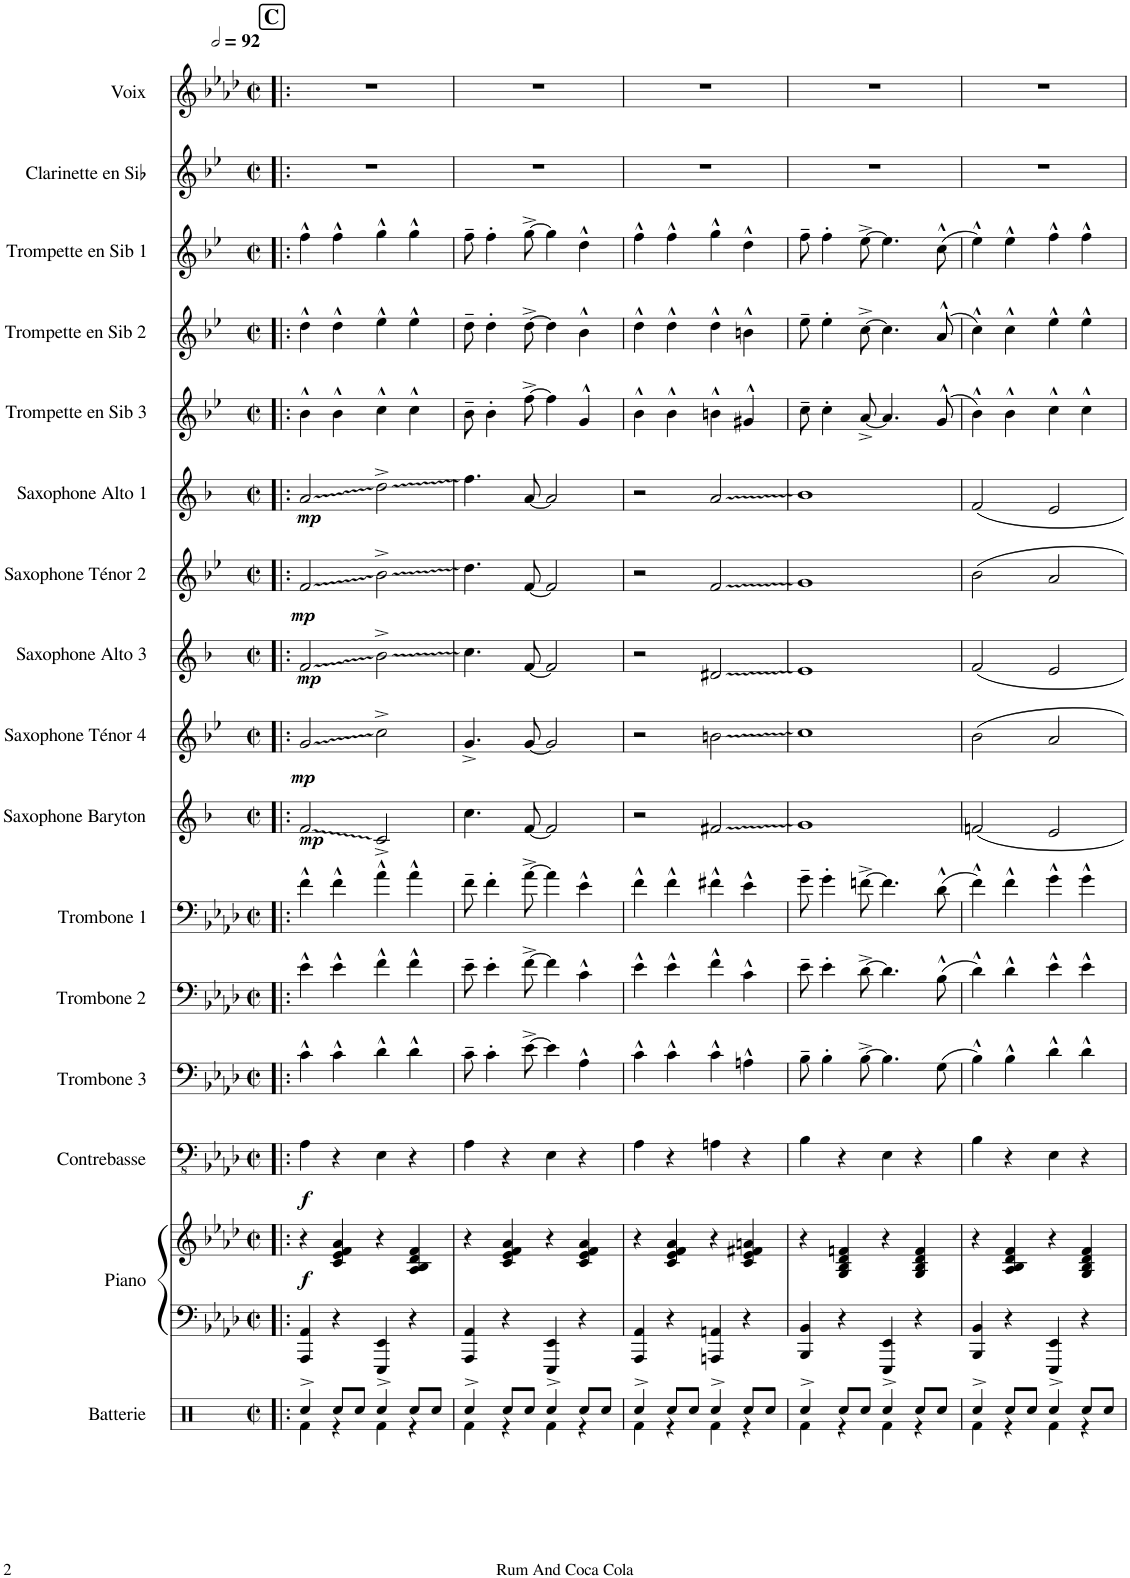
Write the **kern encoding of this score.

**kern	**kern	**kern	**dynam	**kern	**dynam	**kern	**kern	**kern	**kern	**dynam	**kern	**dynam	**kern	**dynam	**kern	**dynam	**kern	**dynam	**kern	**kern	**kern	**kern	**kern
*part16	*part15	*part15	*part15	*part14	*part14	*part13	*part12	*part11	*part10	*part10	*part9	*part9	*part8	*part8	*part7	*part7	*part6	*part6	*part5	*part4	*part3	*part2	*part1
*staff17	*staff16	*staff15	*staff15/16	*staff14	*staff14	*staff13	*staff12	*staff11	*staff10	*staff10	*staff9	*staff9	*staff8	*staff8	*staff7	*staff7	*staff6	*staff6	*staff5	*staff4	*staff3	*staff2	*staff1
*I"Batterie	*I"Piano	*	*	*I"Contrebasse	*	*I"Trombone 3	*I"Trombone 2	*I"Trombone 1	*I"Saxophone Baryton	*	*I"Saxophone Ténor 4	*	*I"Saxophone Alto 3	*	*I"Saxophone Ténor 2	*	*I"Saxophone Alto 1	*	*I"Trompette en Sib 3	*I"Trompette en Sib 2	*I"Trompette en Sib 1	*I"Clarinette en Sib	*I"Voix
*I'Batt.	*I'Pia.	*	*	*I'Cb.	*	*I'Tbn. 3	*I'Tbn. 2	*I'Tbn. 1	*I'Sax. Bar.	*	*I'Sax. T. 4	*	*I'Sax. A. 3	*	*I'Sax. T. 2	*	*I'Sax. A. 1	*	*I'Tromp. Sib 3	*I'Tromp. Sib 2	*I'Tromp. Sib 1	*I'Clar. Sib	*I'Vx.
*clefX	*clefF4	*clefG2	*	*clefFv4	*	*clefF4	*clefF4	*clefF4	*clefG2	*	*clefG2	*	*clefG2	*	*clefG2	*	*clefG2	*	*clefG2	*clefG2	*clefG2	*clefG2	*clefG2
*	*	*	*	*Trd7c12	*	*	*	*	*Trd12c21	*	*Trd8c14	*	*Trd5c9	*	*Trd8c14	*	*Trd5c9	*	*Trd1c2	*Trd1c2	*Trd1c2	*Trd1c2	*
*k[]	*k[b-e-a-d-]	*k[b-e-a-d-]	*	*k[b-e-a-d-]	*	*k[b-e-a-d-]	*k[b-e-a-d-]	*k[b-e-a-d-]	*k[b-]	*	*k[b-e-]	*	*k[b-]	*	*k[b-e-]	*	*k[b-]	*	*k[b-e-]	*k[b-e-]	*k[b-e-]	*k[b-e-]	*k[b-e-a-d-]
*M2/2	*M2/2	*M2/2	*	*M2/2	*	*M2/2	*M2/2	*M2/2	*M2/2	*	*M2/2	*	*M2/2	*	*M2/2	*	*M2/2	*	*M2/2	*M2/2	*M2/2	*M2/2	*M2/2
*met(c|)	*met(c|)	*met(c|)	*	*met(c|)	*	*met(c|)	*met(c|)	*met(c|)	*met(c|)	*	*met(c|)	*	*met(c|)	*	*met(c|)	*	*met(c|)	*	*met(c|)	*met(c|)	*met(c|)	*met(c|)	*met(c|)
*MM184	*MM184	*MM184	*	*MM184	*	*MM184	*MM184	*MM184	*MM184	*	*MM184	*	*MM184	*	*MM184	*	*MM184	*	*MM184	*MM184	*MM184	*MM184	*MM184
!!LO:REH:place=s1:a:B:cj:fs=14:t=C
=1!|:	=1!|:	=1!|:	=1!|:	=1!|:	=1!|:	=1!|:	=1!|:	=1!|:	=1!|:	=1!|:	=1!|:	=1!|:	=1!|:	=1!|:	=1!|:	=1!|:	=1!|:	=1!|:	=1!|:	=1!|:	=1!|:	=1!|:	=1!|:
*^	*	*	*	*	*	*	*	*	*	*	*	*	*	*	*	*	*	*	*	*	*	*	*
!	!	!	!	!LO:DY:b	!	!LO:DY:b	!	!	!	!	!LO:DY:b	!	!LO:DY:b	!	!LO:DY:b	!	!LO:DY:b	!	!LO:DY:b	!	!	!	!	!
4Rcc^/	4Rf\	4AAA-/ 4AA-/	4r	f	4AA-\	f	4c^^\	4e-^^\	4f^^\	2f/	mp	2g/	mp	2f/	mp	2f/	mp	2a/	mp	4b-^^\	4dd^^\	4ff^^\	1r	1r
8Rcc/L	4r	4r	4c/ 4e-/ 4f/ 4a-/	.	4r	.	4c^^\	4e-^^\	4f^^\	.	.	.	.	.	.	.	.	.	.	4b-^^\	4dd^^\	4ff^^\	.	.
8Rcc/J	.	.	.	.	.	.	.	.	.	.	.	.	.	.	.	.	.	.	.	.	.	.	.	.
4Rcc^/	4Rf\	4EEE-/ 4EE-/	4r	.	4EE-\	.	4d-^^\	4f^^\	4a-^^\	2c^/	.	2cc^\	.	2b-^\	.	2b-^\	.	2dd^\	.	4cc^^\	4ee-^^\	4gg^^\	.	.
8Rcc/L	4r	4r	4A-/ 4B-/ 4d-/ 4f/	.	4r	.	4d-^^\	4f^^\	4a-^^\	.	.	.	.	.	.	.	.	.	.	4cc^^\	4ee-^^\	4gg^^\	.	.
8Rcc/J	.	.	.	.	.	.	.	.	.	.	.	.	.	.	.	.	.	.	.	.	.	.	.	.
=2	=2	=2	=2	=2	=2	=2	=2	=2	=2	=2	=2	=2	=2	=2	=2	=2	=2	=2	=2	=2	=2	=2	=2	=2
4Rcc^/	4Rf\	4AAA-/ 4AA-/	4r	.	4AA-\	.	8c~\	8e-~\	8f~\	4.cc\	.	4.g^/	.	4.cc\	.	4.dd\	.	4.ff\	.	8b-~\	8dd~\	8ff~\	1r	1r
.	.	.	.	.	.	.	4c'\	4e-'\	4f'\	.	.	.	.	.	.	.	.	.	.	4b-'\	4dd'\	4ff'\	.	.
8Rcc/L	4r	4r	4c/ 4e-/ 4f/ 4a-/	.	4r	.	.	.	.	.	.	.	.	.	.	.	.	.	.	.	.	.	.	.
8Rcc/J	.	.	.	.	.	.	[8e-^\	[8f^\	[8a-^\	[8f/	.	[8g/	.	[8f/	.	[8f/	.	[8a/	.	[8ff^\	[8dd^\	[8gg^\	.	.
4Rcc^/	4Rf\	4EEE-/ 4EE-/	4r	.	4EE-\	.	4e-\]	4f\]	4a-\]	2f/]	.	2g/]	.	2f/]	.	2f/]	.	2a/]	.	4ff\]	4dd\]	4gg\]	.	.
8Rcc/L	4r	4r	4c/ 4e-/ 4f/ 4a-/	.	4r	.	4A-^^\	4c^^\	4e-^^\	.	.	.	.	.	.	.	.	.	.	4g^^/	4b-^^\	4dd^^\	.	.
8Rcc/J	.	.	.	.	.	.	.	.	.	.	.	.	.	.	.	.	.	.	.	.	.	.	.	.
=3	=3	=3	=3	=3	=3	=3	=3	=3	=3	=3	=3	=3	=3	=3	=3	=3	=3	=3	=3	=3	=3	=3	=3	=3
4Rcc^/	4Rf\	4AAA-/ 4AA-/	4r	.	4AA-\	.	4c^^\	4e-^^\	4f^^\	2r	.	2r	.	2r	.	2r	.	2r	.	4b-^^\	4dd^^\	4ff^^\	1r	1r
8Rcc/L	4r	4r	4c/ 4e-/ 4f/ 4a-/	.	4r	.	4c^^\	4e-^^\	4f^^\	.	.	.	.	.	.	.	.	.	.	4b-^^\	4dd^^\	4ff^^\	.	.
8Rcc/J	.	.	.	.	.	.	.	.	.	.	.	.	.	.	.	.	.	.	.	.	.	.	.	.
4Rcc^/	4Rf\	4AAAn/ 4AAn/	4r	.	4AAn\	.	4c^^\	4f^^\	4f#X^^\	2f#X/	.	2bn\	.	2d#X/	.	2f/	.	2a/	.	4bn^^\	4dd^^\	4gg^^\	.	.
8Rcc/L	4r	4r	4c/ 4e-/ 4f#X/ 4an/	.	4r	.	4An^^\	4c^^\	4e-^^\	.	.	.	.	.	.	.	.	.	.	4g#X^^/	4bn^^\	4dd^^\	.	.
8Rcc/J	.	.	.	.	.	.	.	.	.	.	.	.	.	.	.	.	.	.	.	.	.	.	.	.
=4	=4	=4	=4	=4	=4	=4	=4	=4	=4	=4	=4	=4	=4	=4	=4	=4	=4	=4	=4	=4	=4	=4	=4	=4
4Rcc^/	4Rf\	4BBB-/ 4BB-/	4r	.	4BB-\	.	8B-~\	8e-~\	8g~\	1g	.	1cc	.	1e	.	1g	.	1b-	.	8cc~\	8ee-~\	8ff~\	1r	1r
.	.	.	.	.	.	.	4B-'\	4e-'\	4g'\	.	.	.	.	.	.	.	.	.	.	4cc'\	4ee-'\	4ff'\	.	.
8Rcc/L	4r	4r	4G/ 4B-/ 4d-/ 4fn/	.	4r	.	.	.	.	.	.	.	.	.	.	.	.	.	.	.	.	.	.	.
8Rcc/J	.	.	.	.	.	.	[8B-^\	[8d-^\	[8fn^\	.	.	.	.	.	.	.	.	.	.	[8a^/	[8cc^\	[8ee-^\	.	.
4Rcc^/	4Rf\	4EEE-/ 4EE-/	4r	.	4EE-\	.	4.B-\]	4.d-\]	4.f\]	.	.	.	.	.	.	.	.	.	.	4.a/]	4.cc\]	4.ee-\]	.	.
8Rcc/L	4r	4r	4G/ 4B-/ 4d-/ 4f/	.	4r	.	.	.	.	.	.	.	.	.	.	.	.	.	.	.	.	.	.	.
8Rcc/J	.	.	.	.	.	.	(8G\	(8B-^^\	(8d-^^\	.	.	.	.	.	.	.	.	.	.	(8g^^/	(8a^^/	(8cc^^\	.	.
=5	=5	=5	=5	=5	=5	=5	=5	=5	=5	=5	=5	=5	=5	=5	=5	=5	=5	=5	=5	=5	=5	=5	=5	=5
4Rcc^/	4Rf\	4BBB-/ 4BB-/	4r	.	4BB-\	.	4B-^^\)	4d-^^\)	4f^^\)	2fn/	.	2b-\	.	2f/	.	2b-\	.	2f/	.	4b-^^\)	4cc^^\)	4ee-^^\)	1r	1r
8Rcc/L	4r	4r	4A-/ 4B-/ 4d-/ 4f/	.	4r	.	4B-^^\	4d-^^\	4f^^\	.	.	.	.	.	.	.	.	.	.	4b-^^\	4cc^^\	4ee-^^\	.	.
8Rcc/J	.	.	.	.	.	.	.	.	.	.	.	.	.	.	.	.	.	.	.	.	.	.	.	.
4Rcc^/	4Rf\	4EEE-/ 4EE-/	4r	.	4EE-\	.	4d-^^\	4e-^^\	4g^^\	2e/	.	2a/	.	2e/	.	2a/	.	2e/	.	4cc^^\	4ee-^^\	4ff^^\	.	.
8Rcc/L	4r	4r	4G/ 4B-/ 4d-/ 4f/	.	4r	.	4d-^^\	4e-^^\	4g^^\	.	.	.	.	.	.	.	.	.	.	4cc^^\	4ee-^^\	4ff^^\	.	.
8Rcc/J	.	.	.	.	.	.	.	.	.	.	.	.	.	.	.	.	.	.	.	.	.	.	.	.
*v	*v	*	*	*	*	*	*	*	*	*	*	*	*	*	*	*	*	*	*	*	*	*	*	*
=	=	=	=	=	=	=	=	=	=	=	=	=	=	=	=	=	=	=	=	=	=	=	=
*-	*-	*-	*-	*-	*-	*-	*-	*-	*-	*-	*-	*-	*-	*-	*-	*-	*-	*-	*-	*-	*-	*-	*-
